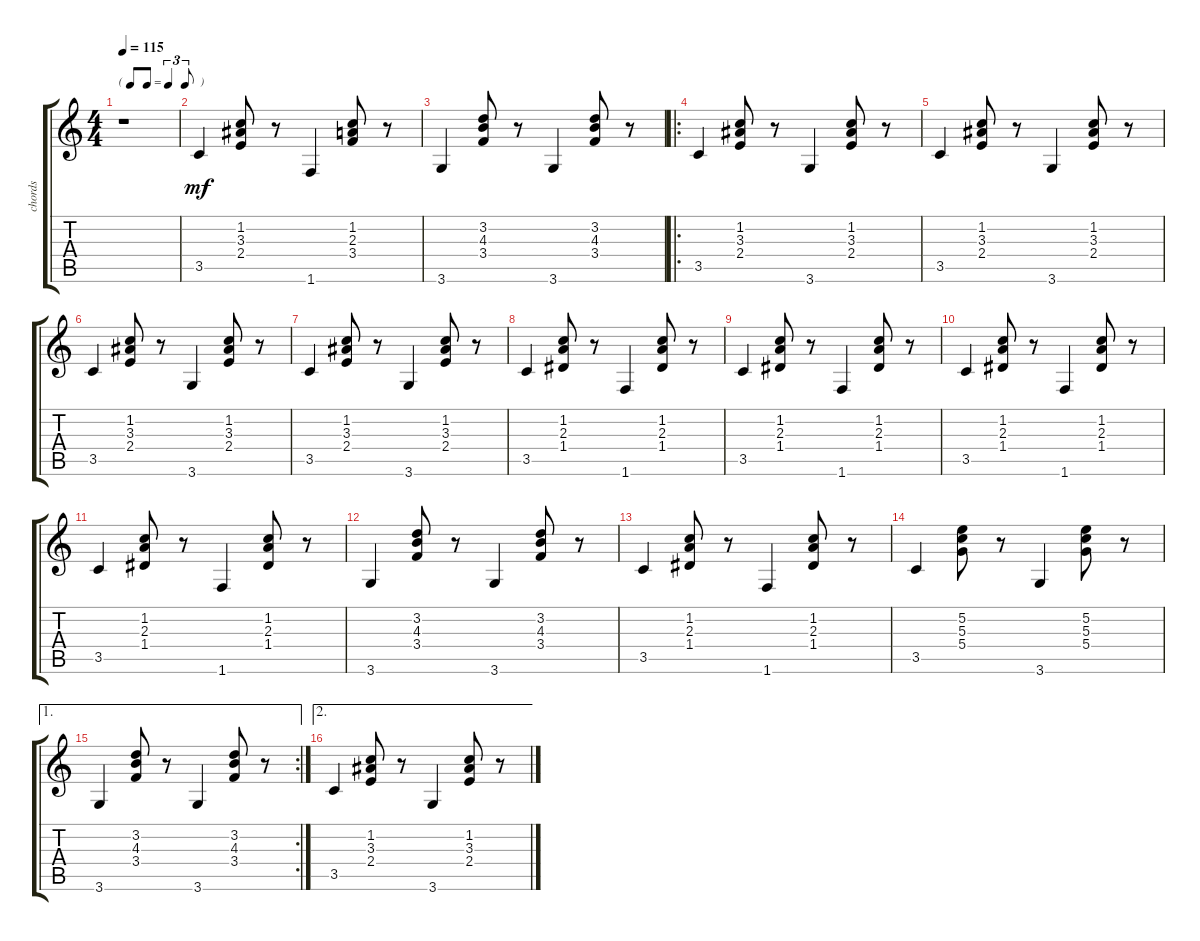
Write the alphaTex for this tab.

\track ("chords" "chords") {instrument acousticguitarnylon}
\staff {score tabs}
\tuning (E4 B3 G3 D3 A2 E2) {hide}
\ts (4 4)
\tf triplet8th
\tempo 115
\clef g2
\ks c
r.1{dy mf instrument acousticguitarnylon} |
3.5.4 (1.2 3.3 2.4).8 r.8 1.6.4 (1.2 2.3 3.4).8 r.8 |
3.6.4 (3.2 4.3 3.4).8 r.8 3.6.4 (3.2 4.3 3.4).8 r.8 |
\ro
3.5.4 (1.2 3.3 2.4).8 r.8 3.6.4 (1.2 3.3 2.4).8 r.8 |
3.5.4 (1.2 3.3 2.4).8 r.8 3.6.4 (1.2 3.3 2.4).8 r.8 |
3.5.4 (1.2 3.3 2.4).8 r.8 3.6.4 (1.2 3.3 2.4).8 r.8 |
3.5.4 (1.2 3.3 2.4).8 r.8 3.6.4 (1.2 3.3 2.4).8 r.8 |
3.5.4 (1.2 2.3 1.4).8 r.8 1.6.4 (1.2 2.3 1.4).8 r.8 |
3.5.4 (1.2 2.3 1.4).8 r.8 1.6.4 (1.2 2.3 1.4).8 r.8 |
3.5.4 (1.2 2.3 1.4).8 r.8 1.6.4 (1.2 2.3 1.4).8 r.8 |
3.5.4 (1.2 2.3 1.4).8 r.8 1.6.4 (1.2 2.3 1.4).8 r.8 |
3.6.4 (3.2 4.3 3.4).8 r.8 3.6.4 (3.2 4.3 3.4).8 r.8 |
3.5.4 (1.2 2.3 1.4).8 r.8 1.6.4 (1.2 2.3 1.4).8 r.8 |
3.5.4 (5.2 5.3 5.4).8 r.8 3.6.4 (5.2 5.3 5.4).8 r.8 |
\ae 1
\rc 2
3.6.4 (3.2 4.3 3.4).8 r.8 3.6.4 (3.2 4.3 3.4).8 r.8 |
\ae 2
3.5.4 (1.2 3.3 2.4).8 r.8 3.6.4 (1.2 3.3 2.4).8 r.8
